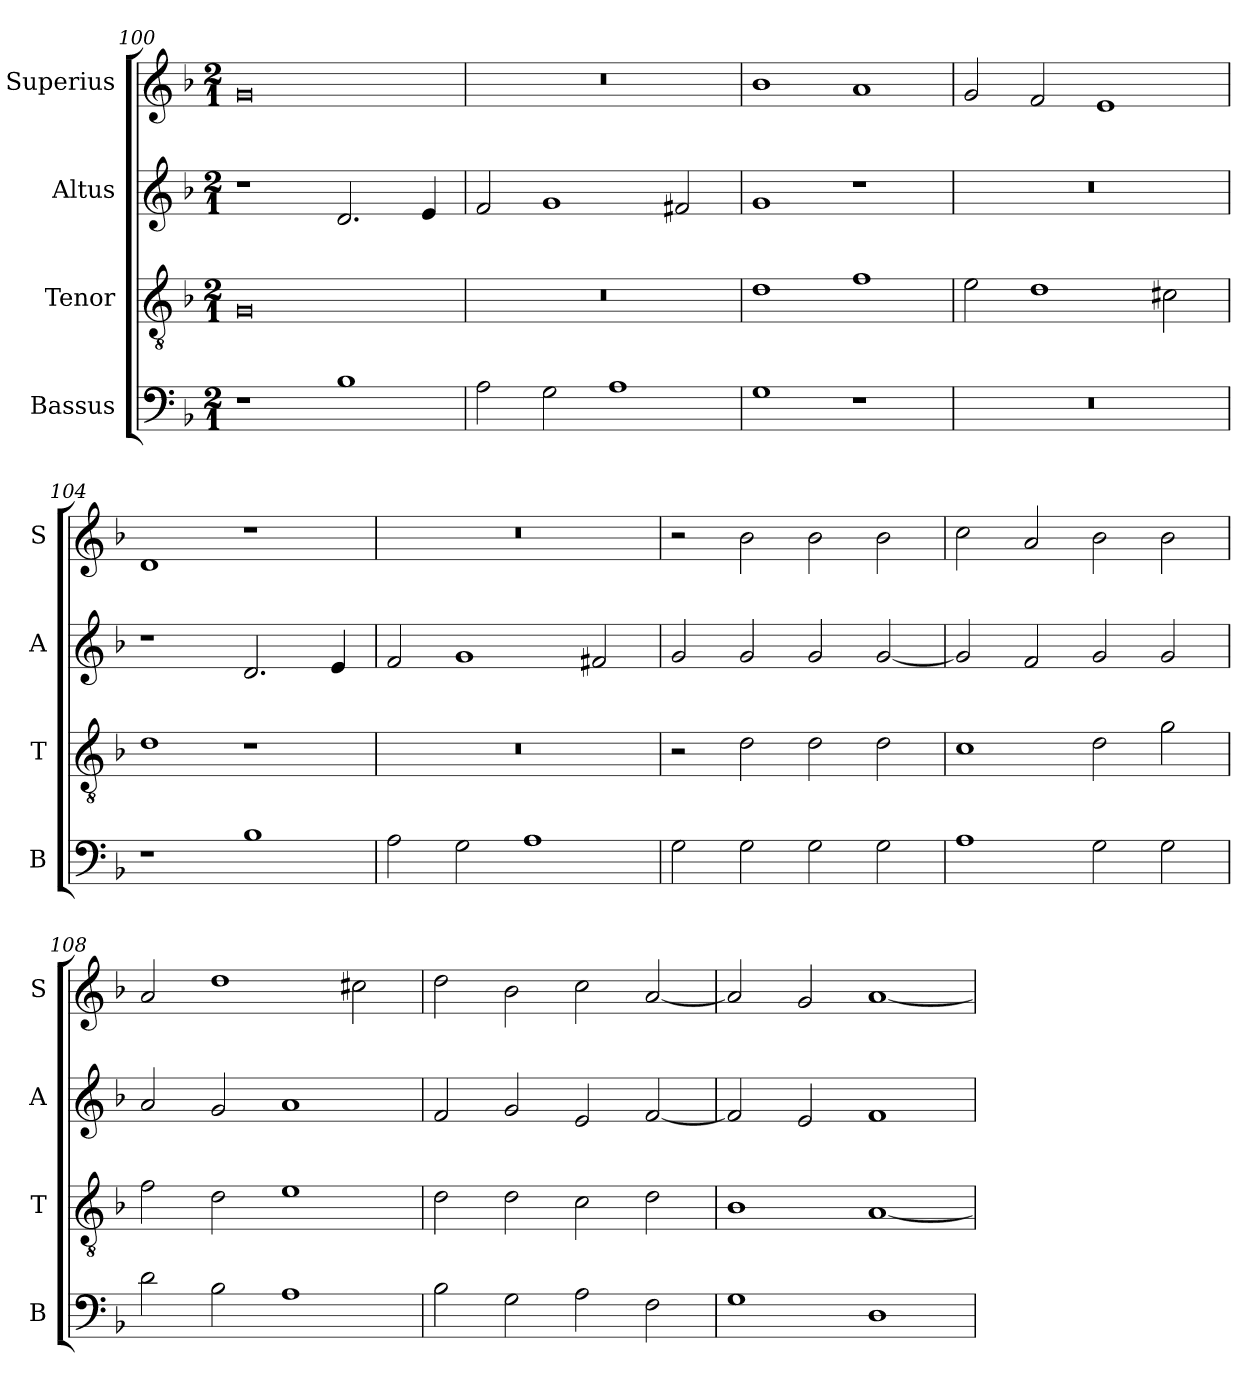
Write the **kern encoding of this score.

**kern	**kern	**kern	**kern
*part4	*part3	*part2	*part1
*staff4	*staff3	*staff2	*staff1
*I"Bassus	*I"Tenor	*I"Altus	*I"Superius
*I'B	*I'T	*I'A	*I'S
*clefF4	*clefGv2	*clefG2	*clefG2
*k[b-]	*k[b-]	*k[b-]	*k[b-]
*F:	*F:	*F:	*F:
*M2/1	*M2/1	*M2/1	*M2/1
=100	=100	=100	=100
1r	0G	1r	0g
1B-	.	2.d	.
.	.	4e	.
=101	=101	=101	=101
2A	0r	2f	0r
2G	.	1g	.
1A	.	.	.
.	.	2f#X	.
=102	=102	=102	=102
1G	1d	1g	1b-
1r	1f	1r	1a
=103	=103	=103	=103
0r	2e	0r	2g
.	1d	.	2f
.	.	.	1e
.	2c#X	.	.
=104	=104	=104	=104
1r	1d	1r	1d
1B-	1r	2.d	1r
.	.	4e	.
=105	=105	=105	=105
2A	0r	2f	0r
2G	.	1g	.
1A	.	.	.
.	.	2f#X	.
=106	=106	=106	=106
2G	2r	2g	2r
2G	2d	2g	2b-
2G	2d	2g	2b-
2G	2d	[2g	2b-
=107	=107	=107	=107
1A	1c	2g]	2cc
.	.	2f	2a
2G	2d	2g	2b-
2G	2g	2g	2b-
=108	=108	=108	=108
2d	2f	2a	2a
2B-	2d	2g	1dd
1A	1e	1a	.
.	.	.	2cc#X
=109	=109	=109	=109
2B-	2d	2f	2dd
2G	2d	2g	2b-
2A	2c	2e	2cc
2F	2d	[2f	[2a
=110	=110	=110	=110
1G	1B-	2f]	2a]
.	.	2e	2g
1D	[1A	1f	[1a
=	=	=	=
*-	*-	*-	*-
